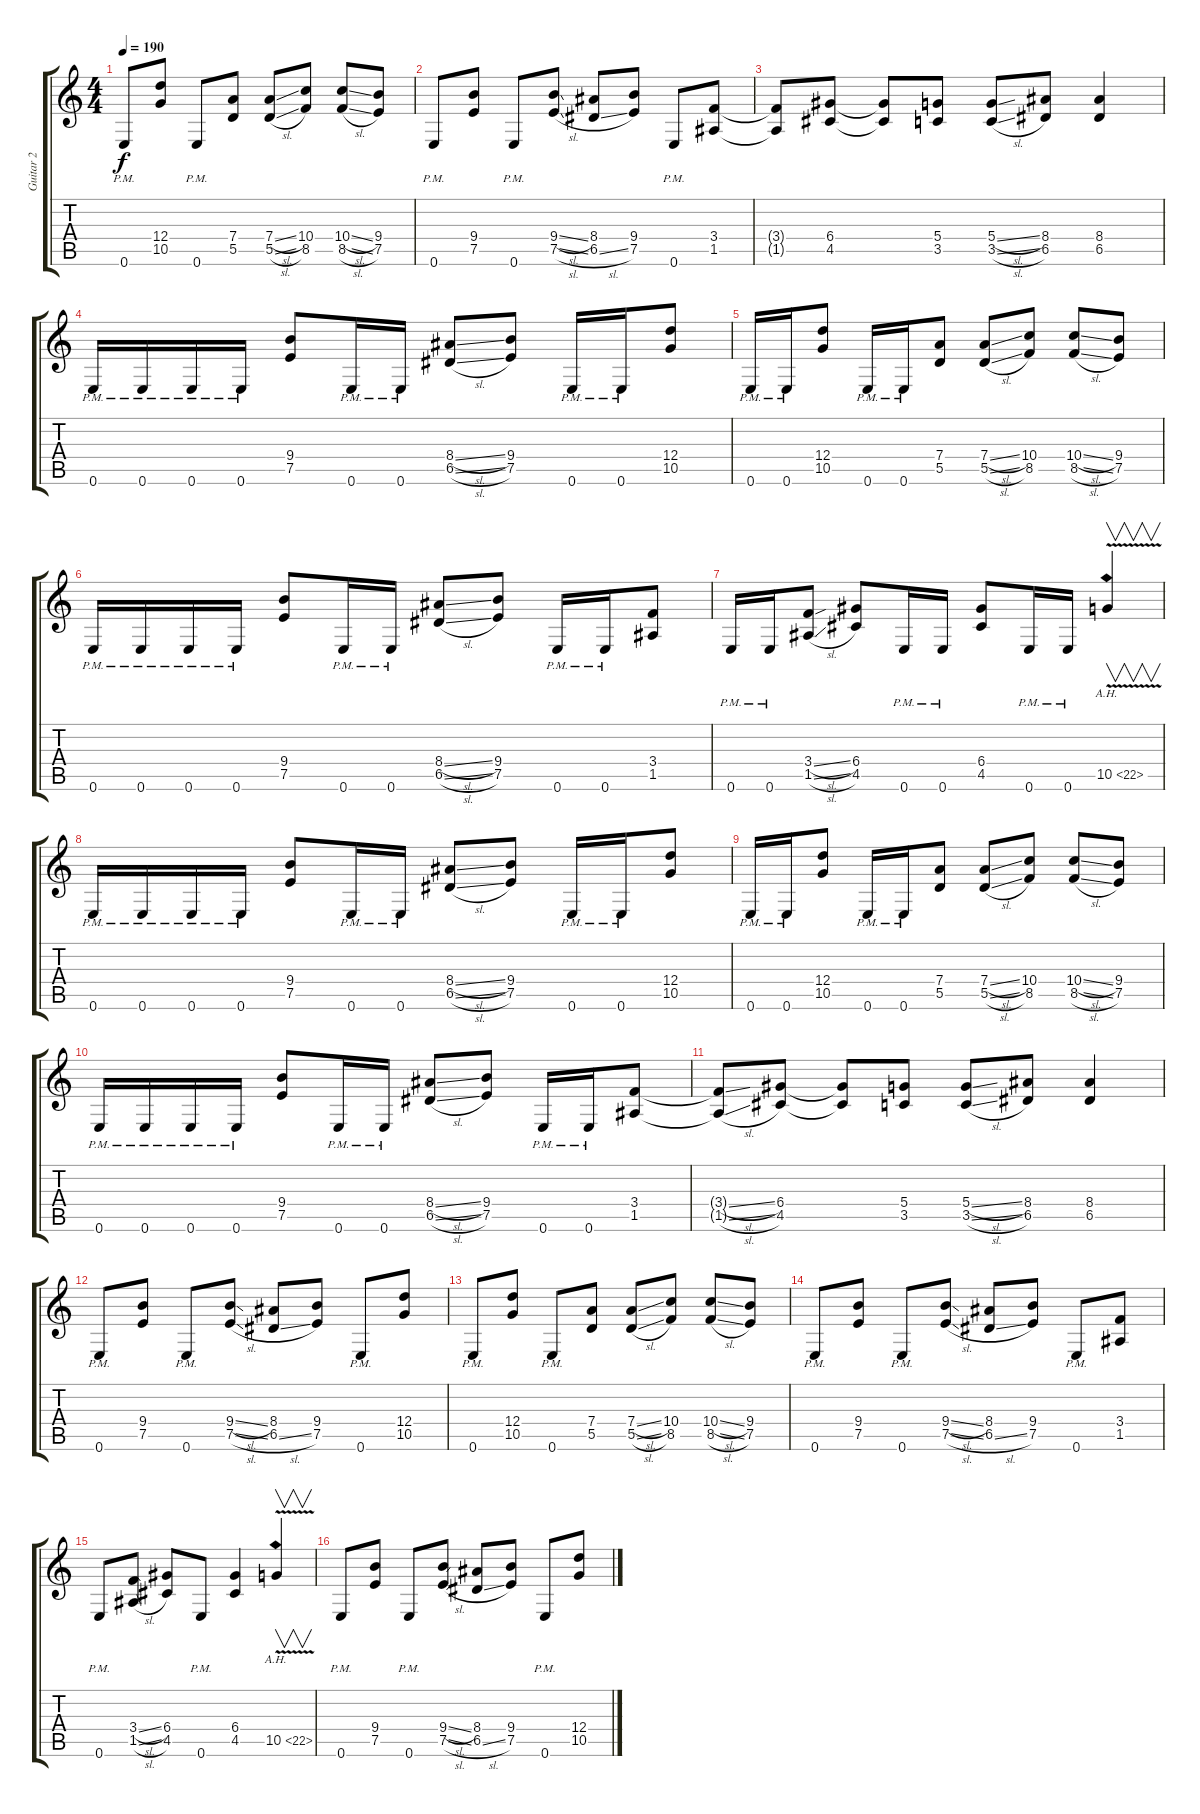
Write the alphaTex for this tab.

\track ("Guitar 2" "Guitar 2") {instrument distortionguitar}
\staff {score tabs}
\tuning (E4 B3 G3 D3 A2 E2) {hide}
\ts (4 4)
\tempo 190
\clef g2
\ks c
0.6{pm}.8{dy f} (12.4 10.5).8 0.6{pm}.8 (7.4 5.5).8 (7.4{sl} 5.5{sl}).8 (10.4 8.5).8 (10.4{sl} 8.5{sl}).8 (9.4 7.5).8 |
0.6{pm}.8 (9.4 7.5).8 0.6{pm}.8 (9.4{sl} 7.5{sl}).8 (8.4 6.5{sl}).8 (9.4 7.5).8 0.6{pm}.8 (3.4 1.5).8 |
(3.4{t} 1.5{t}).8 (6.4 4.5).8 (6.4{t} 4.5{t}).8 (5.4 3.5).8 (5.4{sl} 3.5{sl}).8 (8.4 6.5).8 (8.4 6.5).4 |
0.6{pm}.16 0.6{pm}.16 0.6{pm}.16 0.6{pm}.16 (9.4 7.5).8 0.6{pm}.16 0.6{pm}.16 (8.4{sl} 6.5{sl}).8 (9.4 7.5).8 0.6{pm}.16 0.6{pm}.16 (12.4 10.5).8 |
0.6{pm}.16 0.6{pm}.16 (12.4 10.5).8 0.6{pm}.16 0.6{pm}.16 (7.4 5.5).8 (7.4{sl} 5.5{sl}).8 (10.4 8.5).8 (10.4{sl} 8.5{sl}).8 (9.4 7.5).8 |
0.6{pm}.16 0.6{pm}.16 0.6{pm}.16 0.6{pm}.16 (9.4 7.5).8 0.6{pm}.16 0.6{pm}.16 (8.4{sl} 6.5{sl}).8 (9.4 7.5).8 0.6{pm}.16 0.6{pm}.16 (3.4 1.5).8 |
0.6{pm}.16 0.6{pm}.16 (3.4{sl} 1.5{sl}).8 (6.4 4.5).8 0.6{pm}.16 0.6{pm}.16 (6.4 4.5).8 0.6{pm}.16 0.6{pm}.16 10.5{ah 12 v}.4{v} |
0.6{pm}.16 0.6{pm}.16 0.6{pm}.16 0.6{pm}.16 (9.4 7.5).8 0.6{pm}.16 0.6{pm}.16 (8.4{sl} 6.5{sl}).8 (9.4 7.5).8 0.6{pm}.16 0.6{pm}.16 (12.4 10.5).8 |
0.6{pm}.16 0.6{pm}.16 (12.4 10.5).8 0.6{pm}.16 0.6{pm}.16 (7.4 5.5).8 (7.4{sl} 5.5{sl}).8 (10.4 8.5).8 (10.4{sl} 8.5{sl}).8 (9.4 7.5).8 |
0.6{pm}.16 0.6{pm}.16 0.6{pm}.16 0.6{pm}.16 (9.4 7.5).8 0.6{pm}.16 0.6{pm}.16 (8.4{sl} 6.5{sl}).8 (9.4 7.5).8 0.6{pm}.16 0.6{pm}.16 (3.4 1.5).8 |
(3.4{sl t} 1.5{sl t}).8 (6.4 4.5).8 (6.4{t} 4.5{t}).8 (5.4 3.5).8 (5.4{sl} 3.5{sl}).8 (8.4 6.5).8 (8.4 6.5).4 |
0.6{pm}.8 (9.4 7.5).8 0.6{pm}.8 (9.4{sl} 7.5{sl}).8 (8.4 6.5{sl}).8 (9.4 7.5).8 0.6{pm}.8 (12.4 10.5).8 |
0.6{pm}.8 (12.4 10.5).8 0.6{pm}.8 (7.4 5.5).8 (7.4{sl} 5.5{sl}).8 (10.4 8.5).8 (10.4{sl} 8.5{sl}).8 (9.4 7.5).8 |
0.6{pm}.8 (9.4 7.5).8 0.6{pm}.8 (9.4{sl} 7.5{sl}).8 (8.4 6.5{sl}).8 (9.4 7.5).8 0.6{pm}.8 (3.4 1.5).8 |
0.6{pm}.8 (3.4{sl} 1.5{sl}).8 (6.4 4.5).8 0.6{pm}.8 (6.4 4.5).4 10.5{ah 12 v}.4{v} |
0.6{pm}.8 (9.4 7.5).8 0.6{pm}.8 (9.4{sl} 7.5{sl}).8 (8.4 6.5{sl}).8 (9.4 7.5).8 0.6{pm}.8 (12.4 10.5).8
